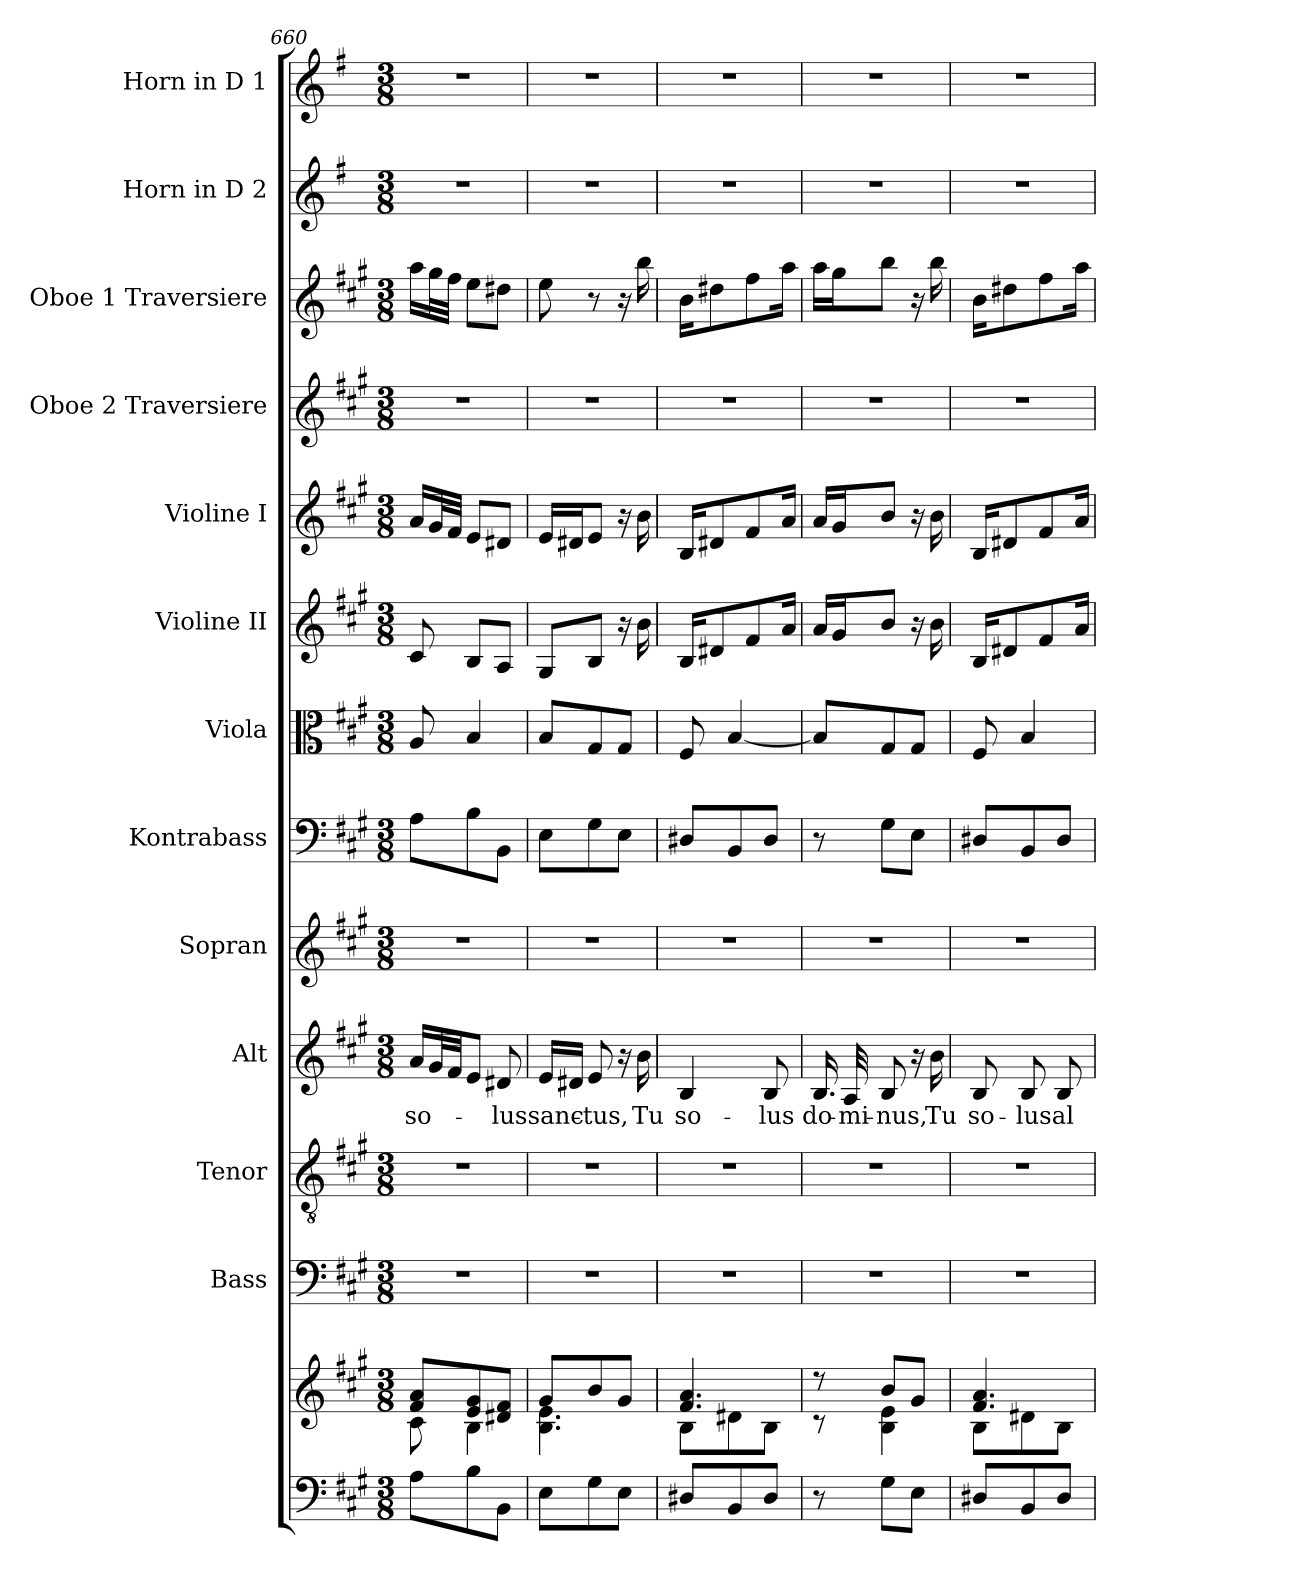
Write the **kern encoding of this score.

**kern	**kern	**kern	**kern	**kern	**text	**kern	**kern	**kern	**kern	**kern	**kern	**kern	**kern	**kern
*part13	*part13	*part12	*part11	*part10	*part10	*part9	*part8	*part7	*part6	*part5	*part4	*part3	*part2	*part1
*staff14	*staff13	*staff12	*staff11	*staff10	*staff10	*staff9	*staff8	*staff7	*staff6	*staff5	*staff4	*staff3	*staff2	*staff1
*	*	*I"Bass	*I"Tenor	*I"Alt	*	*I"Sopran	*I"Kontrabass	*I"Viola	*I"Violine II	*I"Violine I	*I"Oboe 2 Traversiere	*I"Oboe 1 Traversiere	*I"Horn in D 2	*I"Horn in D 1
*	*	*I'B.	*I'T.	*I'A.	*	*I'S.	*I'Kb.	*I'Vla.	*I'Vl. II	*I'Vl. I	*I'Ob. 2 Tr.	*I'Ob. 1 Tr.	*I'Hrn. D 2	*I'Hrn. D 1
!!LO:PB:g=z
*clefF4	*clefG2	*clefF4	*clefGv2	*clefG2	*	*clefG2	*clefF4	*clefC3	*clefG2	*clefG2	*clefG2	*clefG2	*clefG2	*clefG2
*	*	*	*	*	*	*	*ITrd7c12	*	*	*	*	*	*ITrd6c10	*ITrd6c10
*k[f#c#g#]	*k[f#c#g#]	*k[f#c#g#]	*k[f#c#g#]	*k[f#c#g#]	*	*k[f#c#g#]	*k[f#c#g#]	*k[f#c#g#]	*k[f#c#g#]	*k[f#c#g#]	*k[f#c#g#]	*k[f#c#g#]	*k[f#c#g#]	*k[f#c#g#]
*A:	*A:	*A:	*A:	*A:	*	*A:	*A:	*A:	*A:	*A:	*A:	*A:	*A:	*A:
*M3/8	*M3/8	*M3/8	*M3/8	*M3/8	*	*M3/8	*M3/8	*M3/8	*M3/8	*M3/8	*M3/8	*M3/8	*M3/8	*M3/8
=660	=660	=660	=660	=660	=660	=660	=660	=660	=660	=660	=660	=660	=660	=660
*	*^	*	*	*	*	*	*	*	*	*	*	*	*	*
!	!	!	!	!	!	!LO:LY:b	!	!	!	!	!	!	!	!	!
8A\L	8f#/ 8a/L	8c#\	4.r	4.r	16a/LL	so-	4.r	8AA\L	8A/	8c#/	16a/LL	4.r	16aa\LL	4.r	4.r
.	.	.	.	.	32g#/L	.	.	.	.	.	32g#/L	.	32gg#\L	.	.
.	.	.	.	.	32f#/JJ	.	.	.	.	.	32f#/JJJ	.	32ff#\JJJ	.	.
8B\	8e/ 8g#/	4B\	.	.	8e/J	.	.	8BB\	4B/	8B/L	8e/L	.	8ee\L	.	.
!	!	!	!	!	!	!LO:LY:b	!	!	!	!	!	!	!	!	!
8BB\J	8d#X/ 8f#/J	.	.	.	8d#X/	-lus	.	8BBB\J	.	8A/J	8d#X/J	.	8dd#X\J	.	.
=661	=661	=661	=661	=661	=661	=661	=661	=661	=661	=661	=661	=661	=661	=661	=661
!	!	!	!	!	!	!LO:LY:b	!	!	!	!	!	!	!	!	!
8E\L	8g#/L	4.B\ 4.e\	4.r	4.r	16e/LL	sanc-	4.r	8EE\L	8B/L	8G#/L	16e/LL	4.r	8ee\	4.r	4.r
.	.	.	.	.	16d#X/JJ	.	.	.	.	.	16d#X/J	.	.	.	.
!	!	!	!	!	!	!LO:LY:b	!	!	!	!	!	!	!	!	!
8G#\	8b/	.	.	.	8e/	-tus,	.	8GG#\	8G#/	8B/J	8e/J	.	8r	.	.
8E\J	8g#/J	.	.	.	16r	.	.	8EE\J	8G#/J	16r	16r	.	16r	.	.
!	!	!	!	!	!	!LO:LY:b	!	!	!	!	!	!	!	!	!
.	.	.	.	.	16b\	Tu	.	.	.	16b\	16b\	.	16bb\	.	.
=662	=662	=662	=662	=662	=662	=662	=662	=662	=662	=662	=662	=662	=662	=662	=662
!	!	!	!	!	!	!LO:LY:b	!	!	!	!	!	!	!	!	!
8D#X/L	4.f#/ 4.a/	8B\L	4.r	4.r	4B/	so-	4.r	8DD#X/L	8F#/	16B/KL	16B/KL	4.r	16b\KL	4.r	4.r
.	.	.	.	.	.	.	.	.	.	8d#X/	8d#X/	.	8dd#X\	.	.
8BB/	.	8d#X\	.	.	.	.	.	8BBB/	[4B/	.	.	.	.	.	.
.	.	.	.	.	.	.	.	.	.	8f#/	8f#/	.	8ff#\	.	.
!	!	!	!	!	!	!LO:LY:b	!	!	!	!	!	!	!	!	!
8D#/J	.	8B\J	.	.	8B/	-lus	.	8DD#/J	.	.	.	.	.	.	.
.	.	.	.	.	.	.	.	.	.	16a/Jk	16a/Jk	.	16aa\Jk	.	.
=663	=663	=663	=663	=663	=663	=663	=663	=663	=663	=663	=663	=663	=663	=663	=663
!	!	!	!	!	!	!LO:LY:b	!	!	!	!	!	!	!	!	!
8r	8r	8r	4.r	4.r	16.B/	do-	4.r	8r	8B/L]	16a/LL	16a/LL	4.r	16aa\LL	4.r	4.r
.	.	.	.	.	.	.	.	.	.	16g#/J	16g#/J	.	16gg#\J	.	.
!	!	!	!	!	!	!LO:LY:b	!	!	!	!	!	!	!	!	!
.	.	.	.	.	32A/	-mi-	.	.	.	.	.	.	.	.	.
!	!	!	!	!	!	!LO:LY:b	!	!	!	!	!	!	!	!	!
8G#\L	8b/L	4B\ 4e\	.	.	8B/	-nus,	.	8GG#\L	8G#/	8b/J	8b/J	.	8bb\J	.	.
8E\J	8g#/J	.	.	.	16r	.	.	8EE\J	8G#/J	16r	16r	.	16r	.	.
!	!	!	!	!	!	!LO:LY:b	!	!	!	!	!	!	!	!	!
.	.	.	.	.	16b\	Tu	.	.	.	16b\	16b\	.	16bb\	.	.
=664	=664	=664	=664	=664	=664	=664	=664	=664	=664	=664	=664	=664	=664	=664	=664
!	!	!	!	!	!	!LO:LY:b	!	!	!	!	!	!	!	!	!
8D#X/L	4.f#/ 4.a/	8B\L	4.r	4.r	8B/	so-	4.r	8DD#X/L	8F#/	16B/KL	16B/KL	4.r	16b\KL	4.r	4.r
.	.	.	.	.	.	.	.	.	.	8d#X/	8d#X/	.	8dd#X\	.	.
!	!	!	!	!	!	!LO:LY:b	!	!	!	!	!	!	!	!	!
8BB/	.	8d#X\	.	.	8B/	-lus	.	8BBB/	4B/	.	.	.	.	.	.
.	.	.	.	.	.	.	.	.	.	8f#/	8f#/	.	8ff#\	.	.
!	!	!	!	!	!	!LO:LY:b	!	!	!	!	!	!	!	!	!
8D#/J	.	8B\J	.	.	8B/	al-	.	8DD#/J	.	.	.	.	.	.	.
.	.	.	.	.	.	.	.	.	.	16a/Jk	16a/Jk	.	16aa\Jk	.	.
*	*v	*v	*	*	*	*	*	*	*	*	*	*	*	*	*
=	=	=	=	=	=	=	=	=	=	=	=	=	=	=
*-	*-	*-	*-	*-	*-	*-	*-	*-	*-	*-	*-	*-	*-	*-
